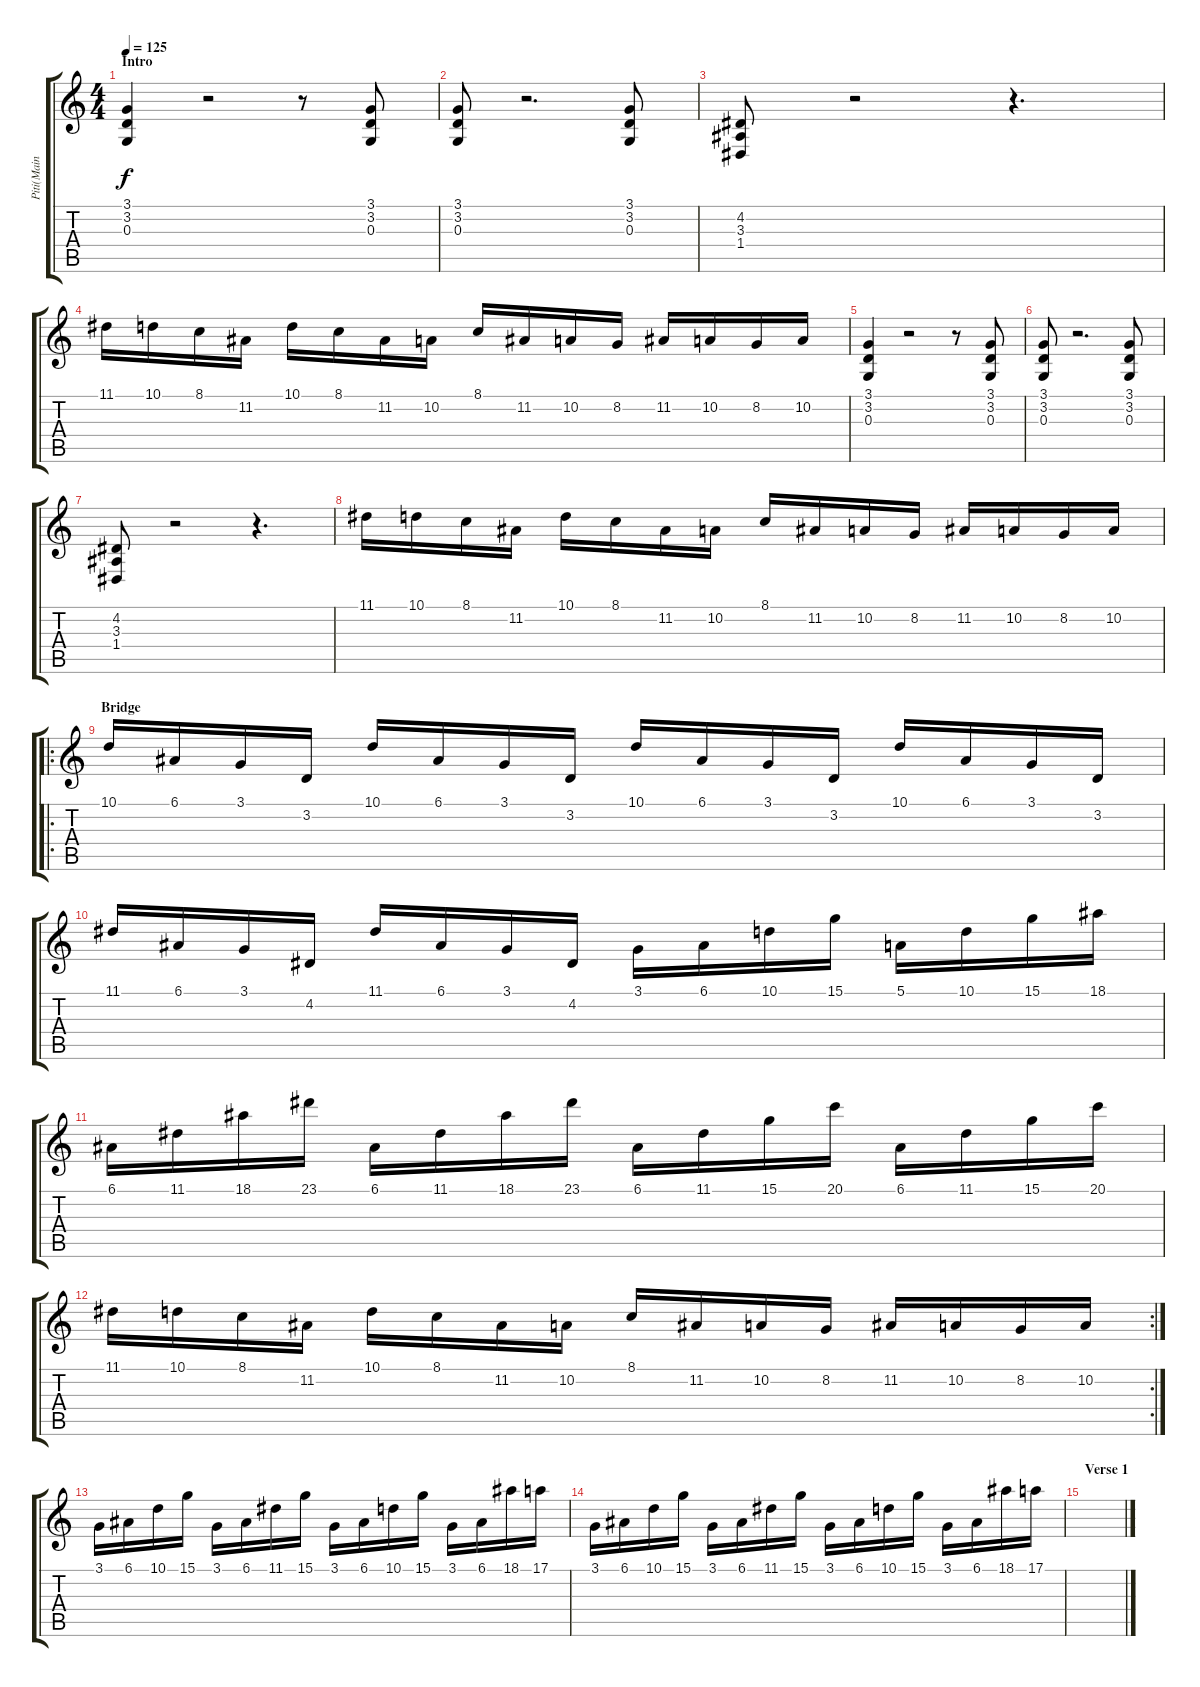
\track ("Piti(Main Keyboard)" "Piti(Main ") {instrument harpsichord}
\staff {score tabs}
\tuning (E4 B3 G3 D3 A2 E2) {hide}
\ts (4 4)
\section ("" "Intro")
\tempo 125
\clef g2
\ks c
(3.1 3.2 0.3).4{dy f instrument harpsichord} r.2 r.8 (3.1 3.2 0.3).8 |
(3.1 3.2 0.3).8 r.2{d} (3.1 3.2 0.3).8 |
(4.2 3.3 1.4).8 r.2 r.4{d} |
11.1.16 10.1.16 8.1.16 11.2.16 10.1.16 8.1.16 11.2.16 10.2.16 8.1.16 11.2.16 10.2.16 8.2.16 11.2.16 10.2.16 8.2.16 10.2.16 |
(3.1 3.2 0.3).4 r.2 r.8 (3.1 3.2 0.3).8 |
(3.1 3.2 0.3).8 r.2{d} (3.1 3.2 0.3).8 |
(4.2 3.3 1.4).8 r.2 r.4{d} |
11.1.16 10.1.16 8.1.16 11.2.16 10.1.16 8.1.16 11.2.16 10.2.16 8.1.16 11.2.16 10.2.16 8.2.16 11.2.16 10.2.16 8.2.16 10.2.16 |
\ro
\section ("" "Bridge")
10.1.16 6.1.16 3.1.16 3.2.16 10.1.16 6.1.16 3.1.16 3.2.16 10.1.16 6.1.16 3.1.16 3.2.16 10.1.16 6.1.16 3.1.16 3.2.16 |
11.1.16 6.1.16 3.1.16 4.2.16 11.1.16 6.1.16 3.1.16 4.2.16 3.1.16 6.1.16 10.1.16 15.1.16 5.1.16 10.1.16 15.1.16 18.1.16 |
6.1.16 11.1.16 18.1.16 23.1.16 6.1.16 11.1.16 18.1.16 23.1.16 6.1.16 11.1.16 15.1.16 20.1.16 6.1.16 11.1.16 15.1.16 20.1.16 |
\rc 2
11.1.16 10.1.16 8.1.16 11.2.16 10.1.16 8.1.16 11.2.16 10.2.16 8.1.16 11.2.16 10.2.16 8.2.16 11.2.16 10.2.16 8.2.16 10.2.16 |
3.1.16 6.1.16 10.1.16 15.1.16 3.1.16 6.1.16 11.1.16 15.1.16 3.1.16 6.1.16 10.1.16 15.1.16 3.1.16 6.1.16 18.1.16 17.1.16 |
3.1.16 6.1.16 10.1.16 15.1.16 3.1.16 6.1.16 11.1.16 15.1.16 3.1.16 6.1.16 10.1.16 15.1.16 3.1.16 6.1.16 18.1.16 17.1.16 |
\section ("" "Verse 1")
